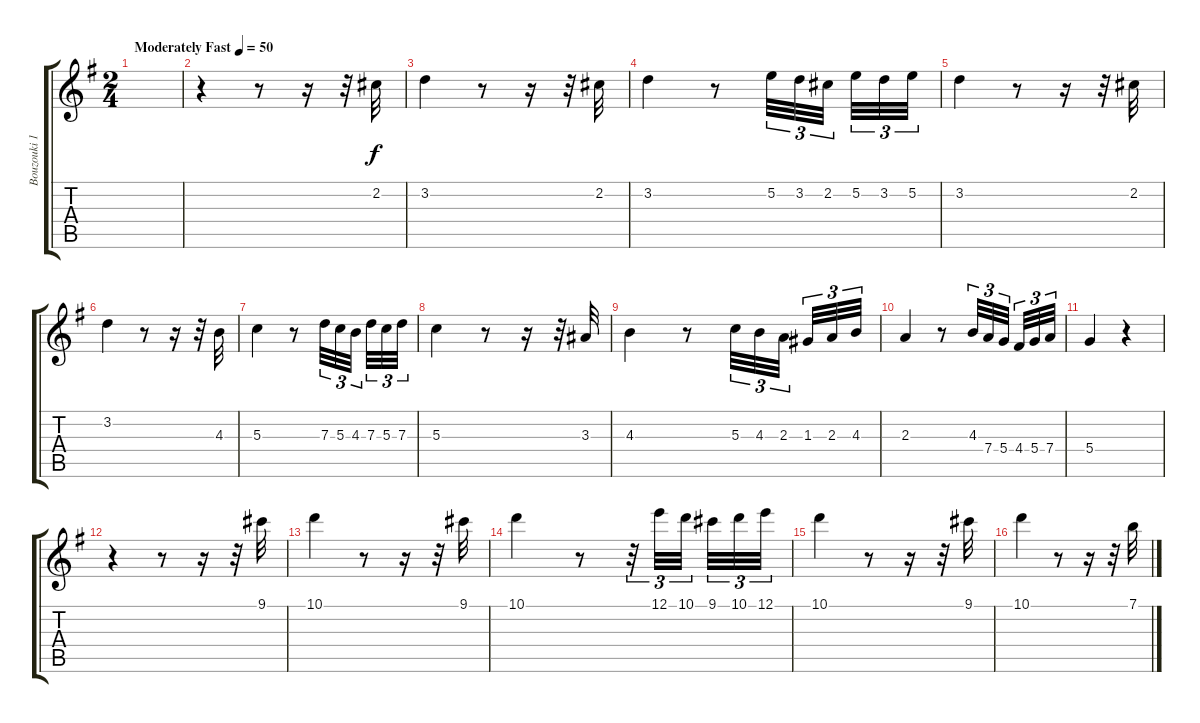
\track ("Bouzouki 1" "Bouzouki 1") {instrument acousticguitarsteel}
\staff {score tabs}
\tuning (E4 B3 G3 D3 A2 E2) {hide}
\ts (2 4)
\tempo (50 "Moderately Fast")
\clef g2
\ks g
|
r.4 r.8 r.16 r.32 2.2.32 |
3.2.4 r.8 r.16 r.32 2.2.32 |
3.2.4 r.8 5.2.32{tu (3 2)} 3.2.32{tu (3 2)} 2.2.32{tu (3 2) beam splitsecondary} 5.2.32{tu (3 2)} 3.2.32{tu (3 2)} 5.2.32{tu (3 2)} |
3.2.4 r.8 r.16 r.32 2.2.32 |
3.2.4 r.8 r.16 r.32 4.3.32 |
5.3.4 r.8 7.3.32{tu (3 2)} 5.3.32{tu (3 2)} 4.3.32{tu (3 2) beam splitsecondary} 7.3.32{tu (3 2)} 5.3.32{tu (3 2)} 7.3.32{tu (3 2)} |
5.3.4 r.8 r.16 r.32 3.3.32 |
4.3.4 r.8 5.3.32{tu (3 2)} 4.3.32{tu (3 2)} 2.3.32{tu (3 2) beam splitsecondary} 1.3.32{tu (3 2)} 2.3.32{tu (3 2)} 4.3.32{tu (3 2)} |
2.3.4 r.8 4.3.32{tu (3 2)} 7.4.32{tu (3 2)} 5.4.32{tu (3 2) beam splitsecondary} 4.4.32{tu (3 2)} 5.4.32{tu (3 2)} 7.4.32{tu (3 2)} |
5.4.4 r.4 |
r.4 r.8 r.16 r.32 9.1.32 |
10.1.4 r.8 r.16 r.32 9.1.32 |
10.1.4 r.8 r.32{tu (3 2)} 12.1.32{tu (3 2)} 10.1.32{tu (3 2) beam splitsecondary} 9.1.32{tu (3 2)} 10.1.32{tu (3 2)} 12.1.32{tu (3 2)} |
10.1.4 r.8 r.16 r.32 9.1.32 |
10.1.4 r.8 r.16 r.32 7.1.32
